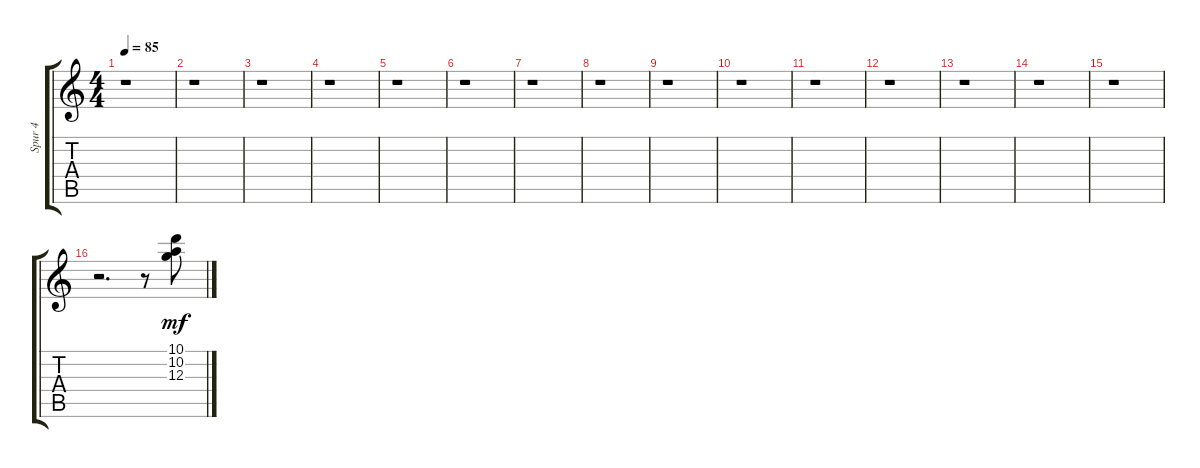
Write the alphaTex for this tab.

\track ("Spur 4" "Spur 4") {instrument electricguitarclean}
\staff {score tabs}
\tuning (E4 B3 G3 D3 A2 E2) {hide}
\ts (4 4)
\tempo 85
\clef g2
\ks c
r.1{dy f} |
r.1 |
r.1 |
r.1 |
r.1 |
r.1 |
r.1 |
r.1 |
r.1 |
r.1 |
r.1 |
r.1 |
r.1 |
r.1 |
r.1 |
r.2{d} r.8 (10.1 10.2 12.3).8{dy mf volume 14 balance 8 instrument electricguitarclean}
